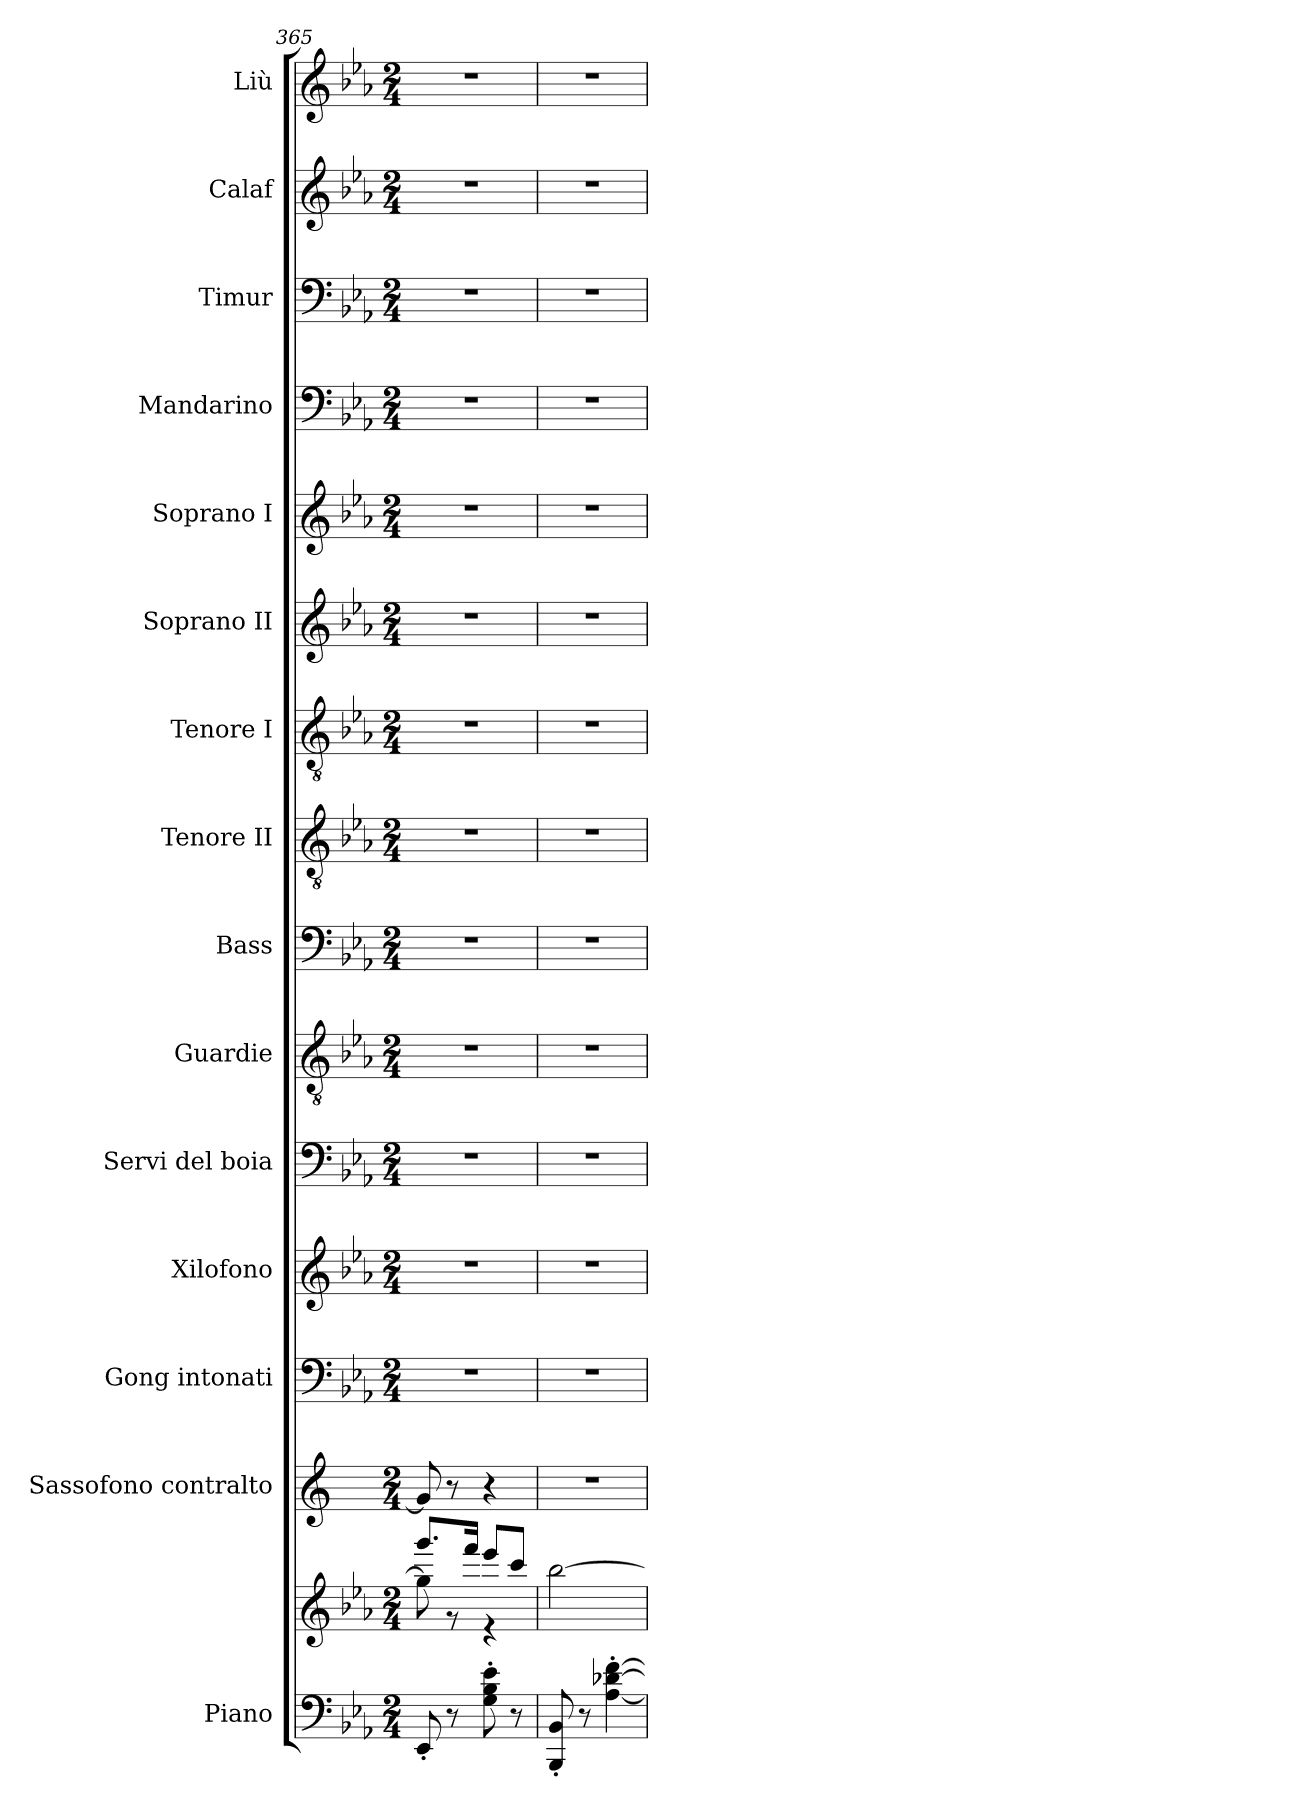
**kern	**kern	**kern	**kern	**kern	**kern	**kern	**kern	**kern	**kern	**kern	**kern	**kern	**kern	**kern	**kern
*part15	*part15	*part14	*part13	*part12	*part11	*part10	*part9	*part8	*part7	*part6	*part5	*part4	*part3	*part2	*part1
*staff16	*staff15	*staff14	*staff13	*staff12	*staff11	*staff10	*staff9	*staff8	*staff7	*staff6	*staff5	*staff4	*staff3	*staff2	*staff1
*I"Piano	*	*I"Sassofono contralto	*I"Gong intonati	*I"Xilofono	*I"Servi del boia	*I"Guardie	*I"Bass	*I"Tenore II	*I"Tenore I	*I"Soprano II	*I"Soprano I	*I"Mandarino	*I"Timur	*I"Calaf	*I"Liù
*I'Pno.	*	*	*I'Gong int.	*I'Xil.	*I'Ser.B.	*I'G.	*I'B.	*I'T. II	*I'T. I	*I'S. II	*I'S. I	*I'M.	*I'T.	*I'C.	*I'L.
*clefF4	*clefG2	*clefG2	*clefF4	*clefG2	*clefF4	*clefGv2	*clefF4	*clefGv2	*clefGv2	*clefG2	*clefG2	*clefF4	*clefF4	*clefG2	*clefG2
*	*	*ITrd5c9	*	*ITrd-7c-12	*	*	*	*	*	*	*	*	*	*	*
*k[b-e-a-]	*k[b-e-a-]	*k[b-e-a-]	*k[b-e-a-]	*k[b-e-a-]	*k[b-e-a-]	*k[b-e-a-]	*k[b-e-a-]	*k[b-e-a-]	*k[b-e-a-]	*k[b-e-a-]	*k[b-e-a-]	*k[b-e-a-]	*k[b-e-a-]	*k[b-e-a-]	*k[b-e-a-]
*M2/4	*M2/4	*M2/4	*M2/4	*M2/4	*M2/4	*M2/4	*M2/4	*M2/4	*M2/4	*M2/4	*M2/4	*M2/4	*M2/4	*M2/4	*M2/4
=365	=365	=365	=365	=365	=365	=365	=365	=365	=365	=365	=365	=365	=365	=365	=365
*	*^	*	*	*	*	*	*	*	*	*	*	*	*	*	*
8EE-'/	8gg\]	8.ggg/L	8B-/]	2r	2r	2r	2r	2r	2r	2r	2r	2r	2r	2r	2r	2r
8r	8rg	.	8r	.	.	.	.	.	.	.	.	.	.	.	.	.
.	.	16fff/Jk	.	.	.	.	.	.	.	.	.	.	.	.	.	.
8G\' 8B-\' 8e-\'	4re	8eee-/L	4r	.	.	.	.	.	.	.	.	.	.	.	.	.
8r	.	8ccc/J	.	.	.	.	.	.	.	.	.	.	.	.	.	.
*	*v	*v	*	*	*	*	*	*	*	*	*	*	*	*	*	*
=366	=366	=366	=366	=366	=366	=366	=366	=366	=366	=366	=366	=366	=366	=366	=366
8BBB-/' 8BB-/'	[2bb-\	2r	2r	2r	2r	2r	2r	2r	2r	2r	2r	2r	2r	2r	2r
8r	.	.	.	.	.	.	.	.	.	.	.	.	.	.	.
[4A-\' [4d-X\' [4f\'	.	.	.	.	.	.	.	.	.	.	.	.	.	.	.
=	=	=	=	=	=	=	=	=	=	=	=	=	=	=	=
*-	*-	*-	*-	*-	*-	*-	*-	*-	*-	*-	*-	*-	*-	*-	*-
